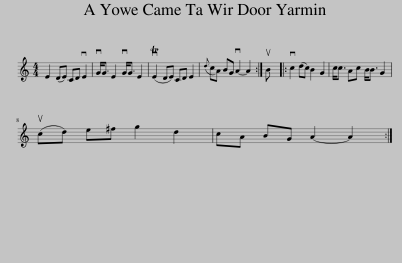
X:1
L:1/8
M:4/4
I:linebreak $
K:C
V:1 treble
V:1
 E2 (DE) CD vE2 | vG<G E2 vG<G E2 | (TvE2 DE) CD E2 |({d} cA) BG vA2- A2 :| uB |: %5
 vc2 (dc) B2 G2 | c<c Ac B<B G2 |$ (ucd) e^f g2 d2 | cA BG A2- A2 :| %9
